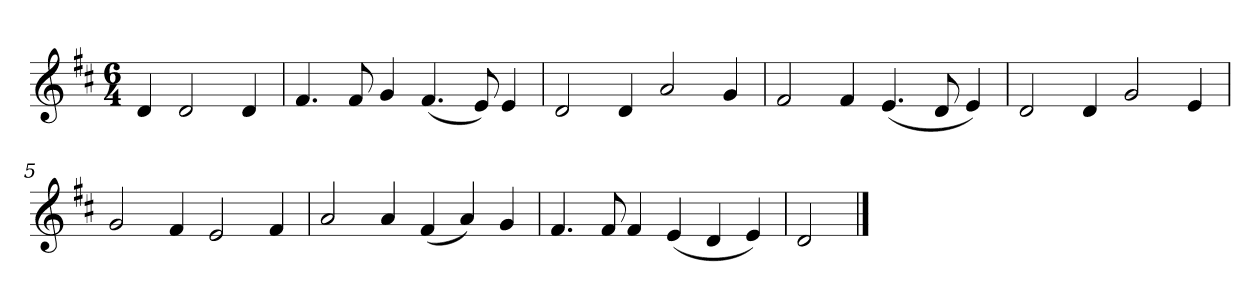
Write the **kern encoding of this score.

**kern
*part1
*staff1
*k[f#c#]
*M6/4
*MM120
=
4d
2d
4d
=1
4.f#
8f#
4g
(4.f#
8e)
4e
=2
2d
4d
2a
4g
=3
2f#
4f#
(4.e
8d
4e)
=4
2d
4d
2g
4e
=5
2g
4f#
2e
4f#
=6
2a
4a
(4f#
4a)
4g
=7
4.f#
8f#
4f#
(4e
4d
4e)
=8
2d
==
*-
